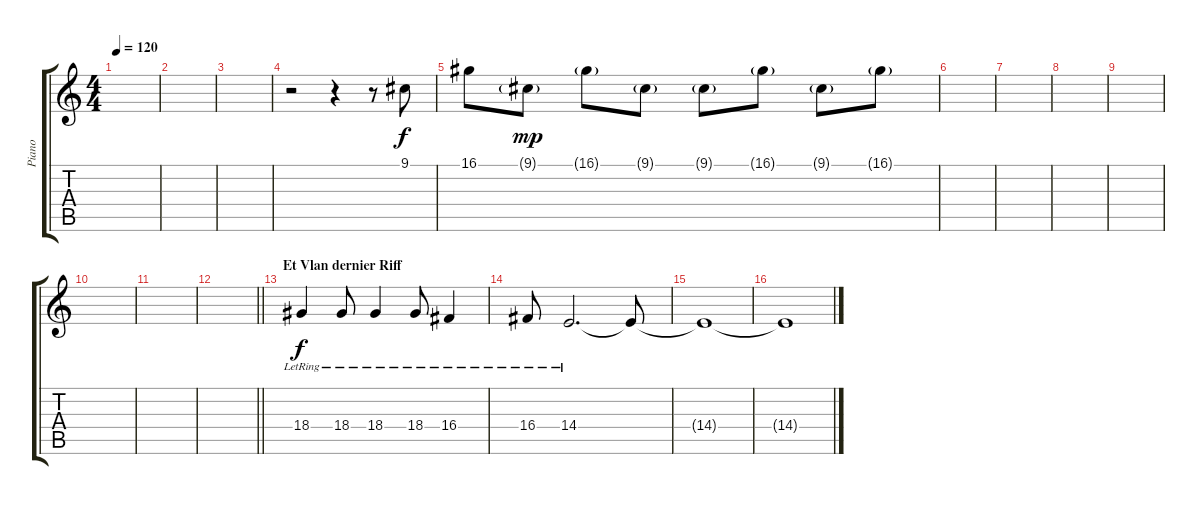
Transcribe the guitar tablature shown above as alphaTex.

\track ("Piano" "Piano") {instrument brightacousticpiano}
\staff {score tabs}
\tuning (E4 B3 G3 D3 A2 E2) {hide}
\ts (4 4)
\tempo 120
\clef g2
\ks c
|
|
|
r.2 r.4 r.8 9.1.8{dy f} |
16.1.8 9.1{g}.8{dy mp} 16.1{g}.8 9.1{g}.8 9.1{g}.8 16.1{g}.8 9.1{g}.8 16.1{g}.8 |
|
|
|
|
|
|
\barLineRight lightlight
|
\section ("" "Et Vlan dernier Riff")
18.4{lr}.4{dy f} 18.4{lr}.8 18.4{lr}.4 18.4{lr}.8 16.4{lr}.4 |
16.4{lr}.8 14.4{lr}.2{d} 14.4{t}.8 |
14.4{t}.1 |
14.4{t}.1
